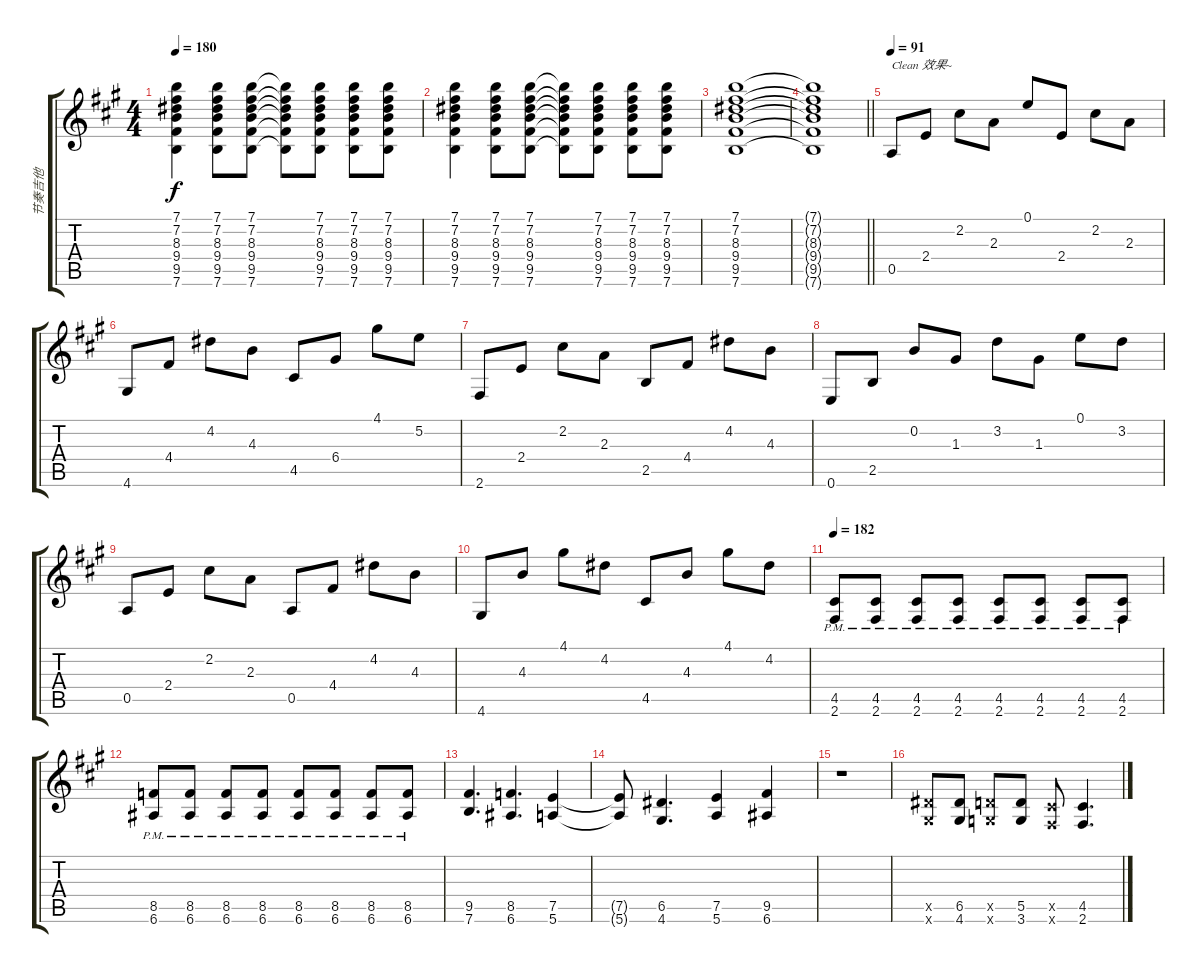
\track ("节奏吉他" "节奏吉他") {instrument distortionguitar}
\staff {score tabs}
\tuning (E4 B3 G3 D3 A2 E2) {hide}
\ts (4 4)
\tempo 180
\clef g2
\ks a
(7.1 7.2 8.3 9.4 9.5 7.6).4{dy f} (7.1 7.2 8.3 9.4 9.5 7.6).8 (7.1 7.2 8.3 9.4 9.5 7.6).8 (7.1{t} 7.2{t} 8.3{t} 9.4{t} 9.5{t} 7.6{t}).8 (7.1 7.2 8.3 9.4 9.5 7.6).8 (7.1 7.2 8.3 9.4 9.5 7.6).8 (7.1 7.2 8.3 9.4 9.5 7.6).8 |
(7.1 7.2 8.3 9.4 9.5 7.6).4 (7.1 7.2 8.3 9.4 9.5 7.6).8 (7.1 7.2 8.3 9.4 9.5 7.6).8 (7.1{t} 7.2{t} 8.3{t} 9.4{t} 9.5{t} 7.6{t}).8 (7.1 7.2 8.3 9.4 9.5 7.6).8 (7.1 7.2 8.3 9.4 9.5 7.6).8 (7.1 7.2 8.3 9.4 9.5 7.6).8 |
(7.1 7.2 8.3 9.4 9.5 7.6).1 |
\barLineRight lightlight
(7.1{t} 7.2{t} 8.3{t} 9.4{t} 9.5{t} 7.6{t}).1 |
\tempo 91
0.5.8{txt "Clean 效果~" instrument electricguitarclean} 2.4.8 2.2.8 2.3.8 0.1.8 2.4.8 2.2.8 2.3.8 |
4.6.8 4.4.8 4.2.8 4.3.8 4.5.8 6.4.8 4.1.8 5.2.8 |
2.6.8 2.4.8 2.2.8 2.3.8 2.5.8 4.4.8 4.2.8 4.3.8 |
0.6.8 2.5.8 0.2.8 1.3.8 3.2.8 1.3.8 0.1.8 3.2.8 |
0.5.8 2.4.8 2.2.8 2.3.8 0.5.8 4.4.8 4.2.8 4.3.8 |
4.6.8 4.3.8 4.1.8 4.2.8 4.5.8 4.3.8 4.1.8 4.2.8 |
\tempo 182
(4.5{pm} 2.6{pm}).8{instrument distortionguitar} (4.5{pm} 2.6{pm}).8 (4.5{pm} 2.6{pm}).8 (4.5{pm} 2.6{pm}).8 (4.5{pm} 2.6{pm}).8 (4.5{pm} 2.6{pm}).8 (4.5{pm} 2.6{pm}).8 (4.5{pm} 2.6{pm}).8 |
(8.5{pm} 6.6{pm}).8 (8.5{pm} 6.6{pm}).8 (8.5{pm} 6.6{pm}).8 (8.5{pm} 6.6{pm}).8 (8.5{pm} 6.6{pm}).8 (8.5{pm} 6.6{pm}).8 (8.5{pm} 6.6{pm}).8 (8.5{pm} 6.6{pm}).8 |
(9.5 7.6).4{d} (8.5 6.6).4{d} (7.5 5.6).4 |
(7.5{t} 5.6{t}).8 (6.5 4.6).4{d} (7.5 5.6).4 (9.5 6.6).4 |
r.1 |
(6.5{x} 4.6{x}).8 (6.5 4.6).8 (5.5{x} 3.6{x}).8 (5.5 3.6).8 (4.5{x} 2.6{x}).8 (4.5 2.6).4{d}
